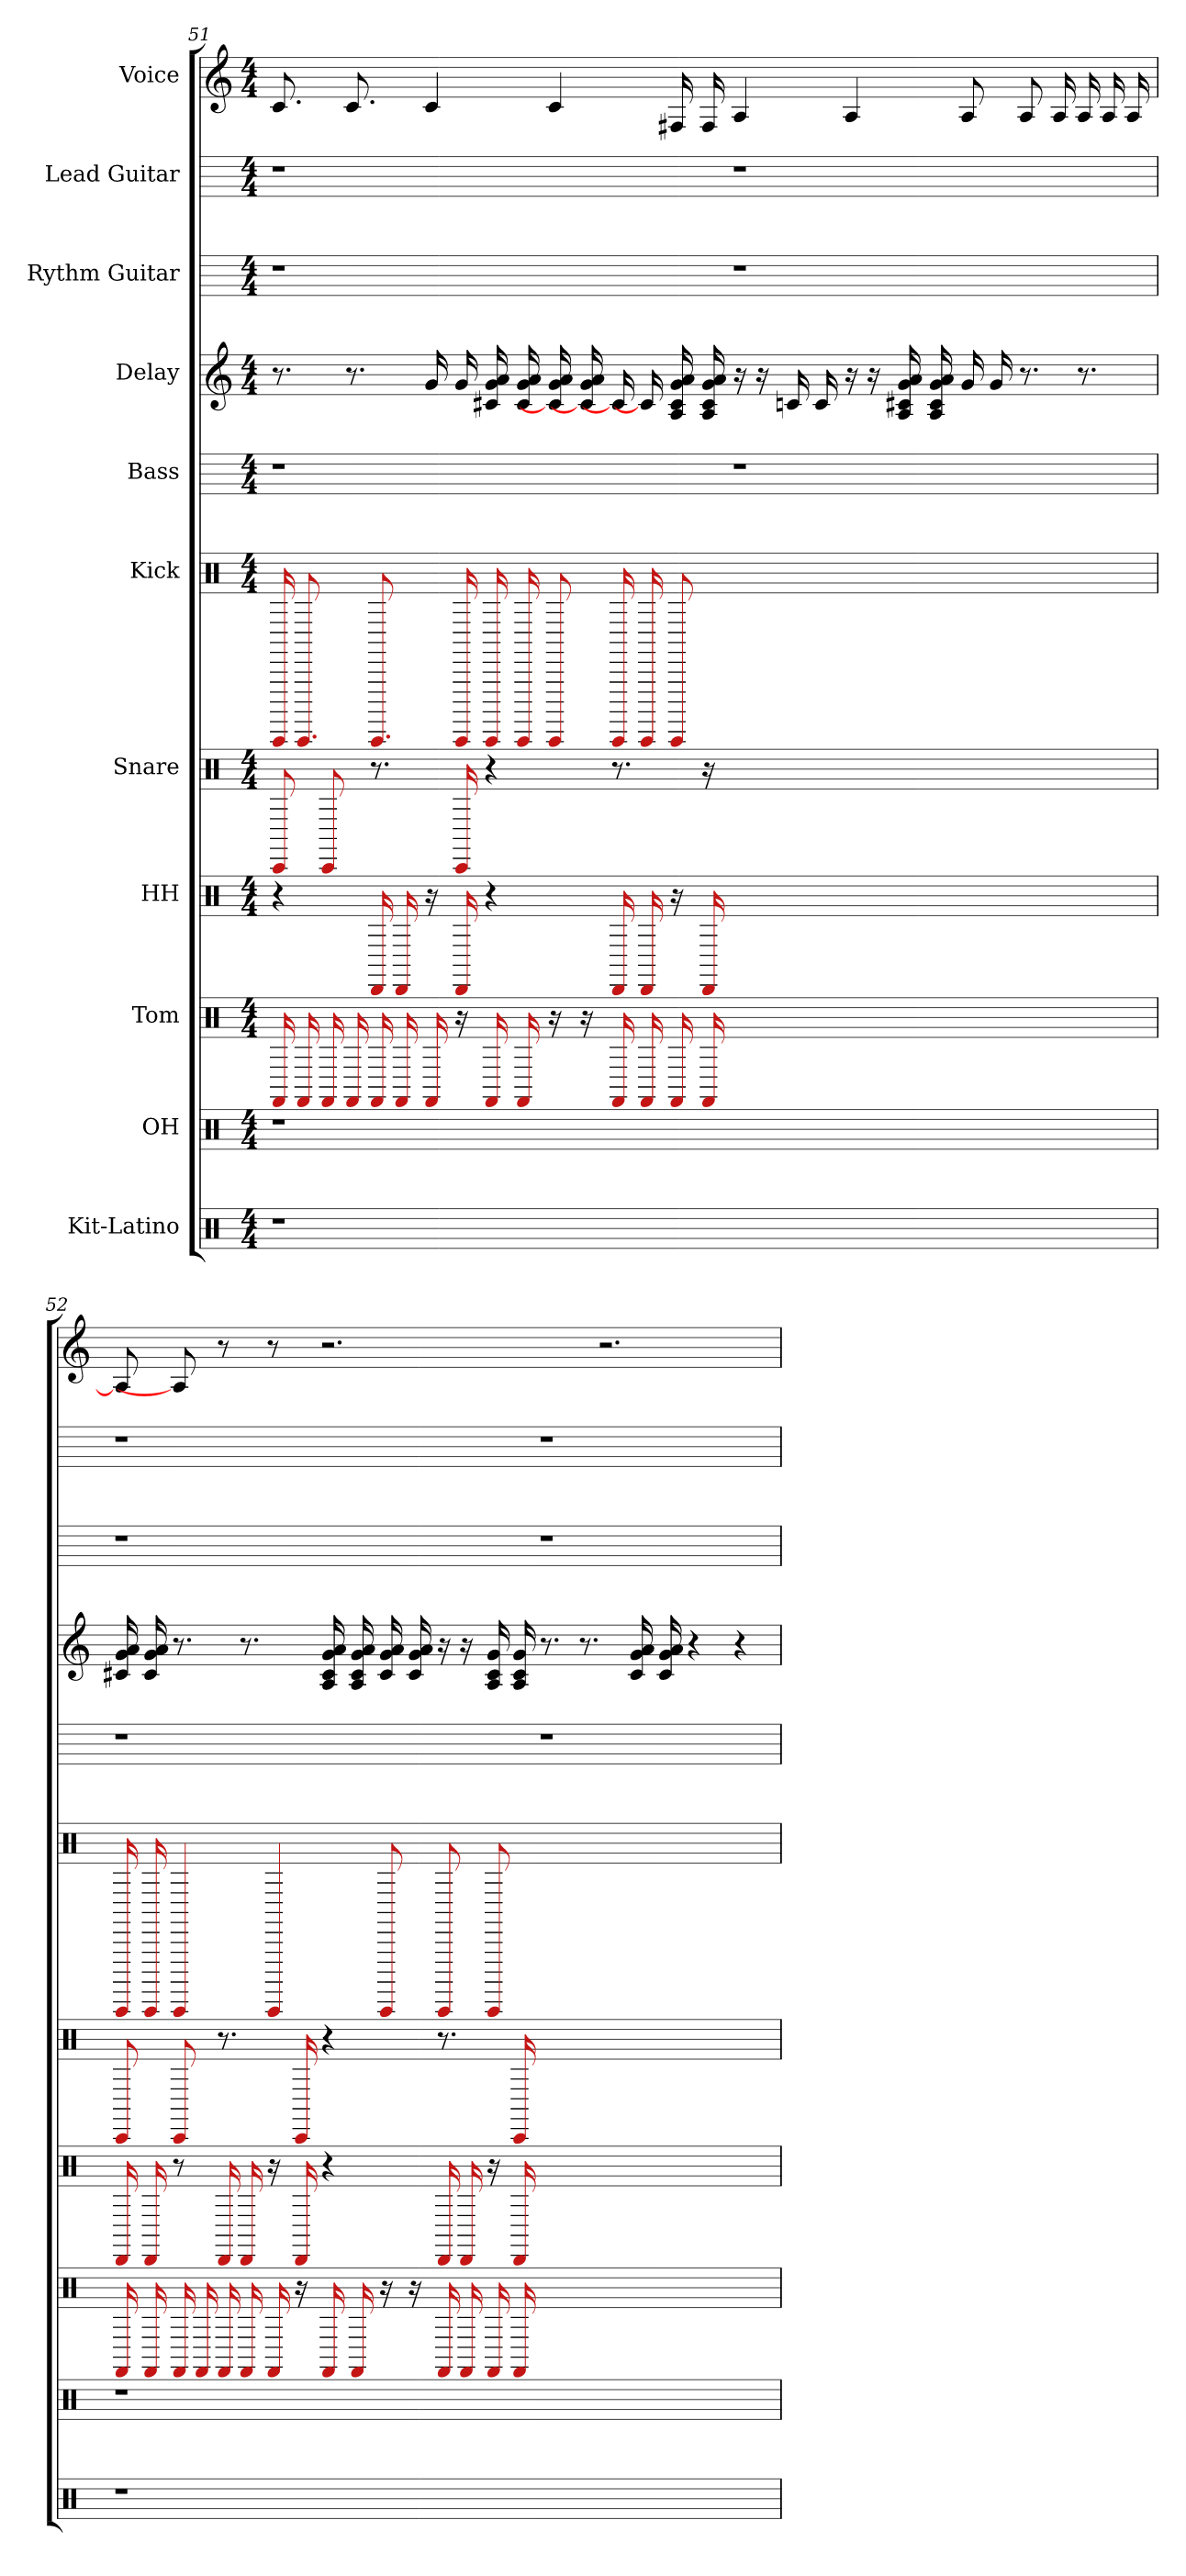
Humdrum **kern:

**kern	**kern	**kern	**kern	**kern	**kern	**kern	**kern	**kern	**kern	**kern
*part11	*part10	*part9	*part8	*part7	*part6	*part5	*part4	*part3	*part2	*part1
*staff11	*staff10	*staff9	*staff8	*staff7	*staff6	*staff5	*staff4	*staff3	*staff2	*staff1
*I"Kit-Latino	*I"OH	*I"Tom	*I"HH	*I"Snare	*I"Kick	*I"Bass	*I"Delay	*I"Rythm Guitar	*I"Lead Guitar	*I"Voice
*clefX	*clefX	*clefX	*clefX	*clefX	*clefX	*	*	*	*	*
*k[]	*k[]	*k[]	*k[]	*k[]	*k[]	*k[]	*k[]	*k[]	*k[]	*k[]
*M4/4	*M4/4	*M4/4	*M4/4	*M4/4	*M4/4	*M4/4	*M4/4	*M4/4	*M4/4	*M4/4
=51	=51	=51	=51	=51	=51	=51	=51	=51	=51	=51
1r	1r	16FF#	4r	8CC	16CCCC	1r	8.r	1r	1r	8.c
.	.	16FF#	.	.	8.CCCC	.	.	.	.	.
.	.	16FF#	.	8CC	.	.	.	.	.	.
.	.	16FF#	.	.	.	.	8.r	.	.	8.c
.	.	16FF#	16DD	8.r	8.CCCC	.	.	.	.	.
.	.	16FF#	16DD	.	.	.	.	.	.	.
.	.	16FF#	16r	.	.	.	16g	.	.	4c
.	.	16r	16DD	16CC	16CCCC	.	16g	.	.	.
.	.	16FF#	4r	4r	16CCCC#	.	16a 16g 16c#	.	.	.
.	.	16FF#	.	.	16CCCC	.	16a 16g 16c#	.	.	.
.	.	16r	.	.	8CCCC	.	16a 16g 16c#]	.	.	4c
.	.	16r	.	.	.	.	16a 16g 16c#]	.	.	.
.	.	16FF#	16DD	8.r	16CCCC	.	16c#]	.	.	.
.	.	16FF#	16DD	.	16CCCC#	.	16c#]	.	.	.
.	.	16FF#	16r	.	8CCCC	.	16c# 16a 16g 16A	.	.	16F#
.	.	16FF#	16DD	16r	.	.	16c# 16a 16g 16A	.	.	16F#
1ryy	1ryy	1ryy	1ryy	1ryy	1ryy	1r	16r	1r	1r	4A
.	.	.	.	.	.	.	16r	.	.	.
.	.	.	.	.	.	.	16c	.	.	.
.	.	.	.	.	.	.	16c	.	.	.
.	.	.	.	.	.	.	16r	.	.	4A
.	.	.	.	.	.	.	16r	.	.	.
.	.	.	.	.	.	.	16c# 16a 16g 16A	.	.	.
.	.	.	.	.	.	.	16c# 16a 16g 16A	.	.	.
.	.	.	.	.	.	.	16g	.	.	8A
.	.	.	.	.	.	.	16g	.	.	.
.	.	.	.	.	.	.	8.r	.	.	8A
.	.	.	.	.	.	.	.	.	.	16A
.	.	.	.	.	.	.	8.r	.	.	16A
.	.	.	.	.	.	.	.	.	.	16A
.	.	.	.	.	.	.	.	.	.	16A
=52	=52	=52	=52	=52	=52	=52	=52	=52	=52	=52
1r	1r	16FF#	16DD	8CC	16CCCC	1r	16c# 16g 16a	1r	1r	8A]
.	.	16FF#	16DD	.	16CCCC	.	16c# 16g 16a	.	.	.
.	.	16FF#	8r	8CC	4CCCC	.	8.r	.	.	8A]
.	.	16FF#	.	.	.	.	.	.	.	.
.	.	16FF#	16DD	8.r	.	.	.	.	.	8r
.	.	16FF#	16DD	.	.	.	8.r	.	.	.
.	.	16FF#	16r	.	4CCCC	.	.	.	.	8r
.	.	16r	16DD	16CC	.	.	.	.	.	.
.	.	16FF#	4r	4r	.	.	16a 16g 16c# 16A	.	.	2.r
.	.	16FF#	.	.	.	.	16a 16g 16c# 16A	.	.	.
.	.	16r	.	.	8CCCC	.	16a 16g 16c#	.	.	.
.	.	16r	.	.	.	.	16a 16g 16c#	.	.	.
.	.	16FF#	16DD	8.r	8CCCC	.	16r	.	.	.
.	.	16FF#	16DD	.	.	.	16r	.	.	.
.	.	16FF#	16r	.	8CCCC	.	16A 16c# 16g	.	.	.
.	.	16FF#	16DD	16CC	.	.	16A 16c# 16g	.	.	.
1ryy	1ryy	1ryy	1ryy	1ryy	1ryy	1r	8.r	1r	1r	.
.	.	.	.	.	.	.	8.r	.	.	.
.	.	.	.	.	.	.	.	.	.	2.r
.	.	.	.	.	.	.	16a 16g 16c#	.	.	.
.	.	.	.	.	.	.	16a 16g 16c#	.	.	.
.	.	.	.	.	.	.	4r	.	.	.
.	.	.	.	.	.	.	4r	.	.	.
=	=	=	=	=	=	=	=	=	=	=
*-	*-	*-	*-	*-	*-	*-	*-	*-	*-	*-
